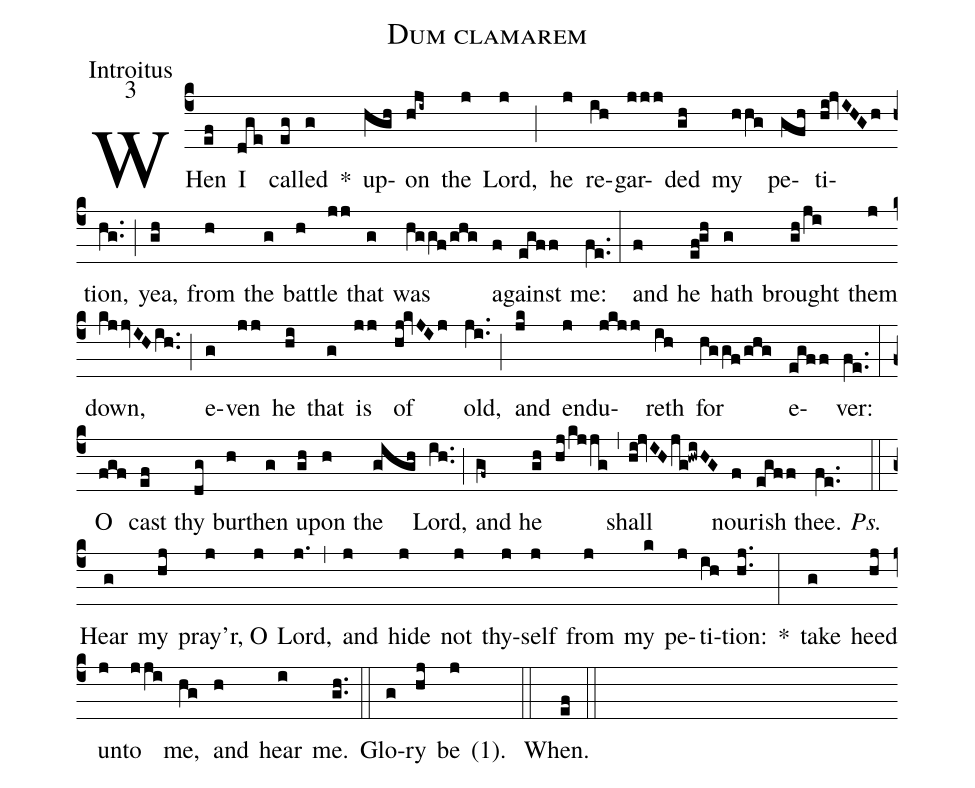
name:Dum clamarem;
office-part:Introitus;
mode:3;
%%
(c4) WHen(ef) I(dge) cal(eg)led(g) *() up(hgh)on(hji~) the(j) Lord,(j) (;) he(j) re(ih)gar(jjj)ded(gh) my(hhg) pe(gfh)ti(hi!jvIHGh)tion,(hg..) (;) yea,(gh) from(h) the(g) bat(h)tle(jj) that(g) was(hggf/ghg) a(f)gainst(egff) me:(fe..) (:) and(f) he(ef!gh) hath(g) brought(gh/ji) them(j) down,(kjjvIH/ih..) (;) e(g)ven(jj) he(hi) that(g) is(jj) of(hj!kvJIj) old,(ji..) (;) and(jk) en(j)du(jkjj)reth(ih) for(hggf/ghg) e(egff)ver:(fe..) (:) O(fgf) cast(ef) thy(dg) bur(h)then(g) up(gh)on(h) the(gigh) Lord,(ih..) (;) and(gf~) he(gh) (hj/kjjg) (,) shall(hi!jvIH/jg!hwiHG) nou(f)rish(egff) thee.(fe..) <i>Ps.</i>(::) Hear(g) my(hj) pray'(j)r, O(j) Lord,(j.) (,) and(j) hide(j) not(j) thy(j)self(j) from(j) my(k) pe(j)ti(ih)tion:(hj..) *(:) take(g) heed(hj) un(j)to(jji) me,(hg) and(h) hear(i) me.(gh..) (::) Glo(g)ry(hj) be(j) <v>(</v>1<v>)</v>.() (::) When.(ef) (::)
